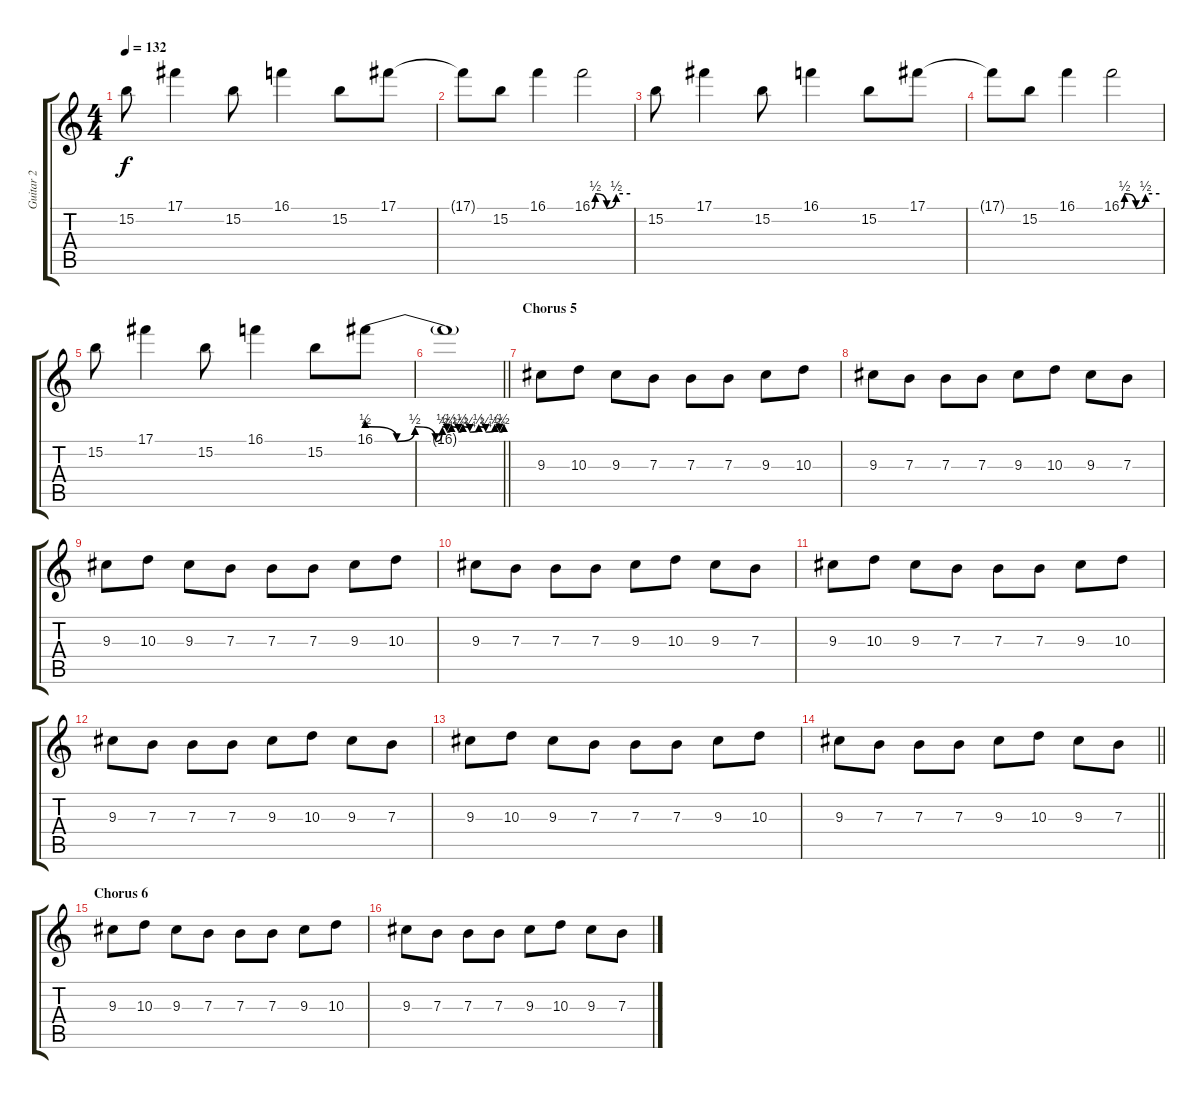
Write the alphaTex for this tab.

\track ("Guitar 2" "Guitar 2") {instrument distortionguitar}
\staff {score tabs}
\tuning (Db4 Ab3 E3 B2 Gb2 B1) {hide}
\ts (4 4)
\tempo 132
\clef g2
\ks c
15.2.8{dy f} 17.1.4 15.2.8 16.1.4 15.2.8 17.1.8 |
17.1{t}.8 15.2.8 16.1.4 16.1{be (custom 0 0 5 2 23 0 38 2 60 2)}.2 |
15.2.8 17.1.4 15.2.8 16.1.4 15.2.8 17.1.8 |
17.1{t}.8 15.2.8 16.1.4 16.1{be (custom 0 0 5 2 23 0 38 2 60 2)}.2 |
15.2.8 17.1.4 15.2.8 16.1.4 15.2.8 16.1{be (custom 0 2 13 0 21 2 30 0 33 2 35 1 37 2 40 1 42 2 45 1 49 2 52 1 56 2 58 1 60 2)}.8 |
\barLineRight lightlight
16.1{t}.1 |
\section ("" "Chorus 5")
9.3.8 10.3.8 9.3.8 7.3.8 7.3.8 7.3.8 9.3.8 10.3.8 |
9.3.8 7.3.8 7.3.8 7.3.8 9.3.8 10.3.8 9.3.8 7.3.8 |
9.3.8 10.3.8 9.3.8 7.3.8 7.3.8 7.3.8 9.3.8 10.3.8 |
9.3.8 7.3.8 7.3.8 7.3.8 9.3.8 10.3.8 9.3.8 7.3.8 |
9.3.8 10.3.8 9.3.8 7.3.8 7.3.8 7.3.8 9.3.8 10.3.8 |
9.3.8 7.3.8 7.3.8 7.3.8 9.3.8 10.3.8 9.3.8 7.3.8 |
9.3.8 10.3.8 9.3.8 7.3.8 7.3.8 7.3.8 9.3.8 10.3.8 |
\barLineRight lightlight
9.3.8 7.3.8 7.3.8 7.3.8 9.3.8 10.3.8 9.3.8 7.3.8 |
\section ("" "Chorus 6")
9.3.8 10.3.8 9.3.8 7.3.8 7.3.8 7.3.8 9.3.8 10.3.8 |
9.3.8 7.3.8 7.3.8 7.3.8 9.3.8 10.3.8 9.3.8 7.3.8
